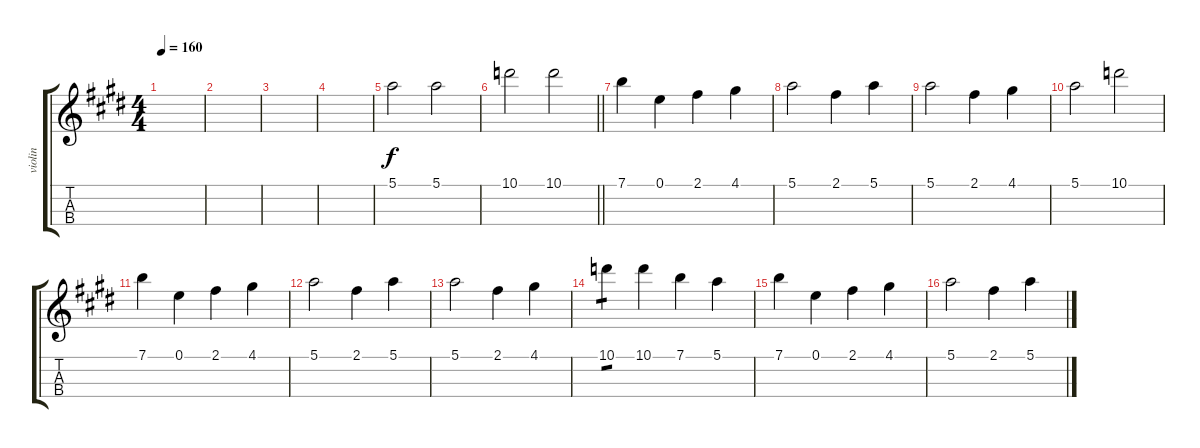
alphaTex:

\track ("violin" "violin") {instrument violin}
\staff {score tabs}
\tuning (E5 A4 D4 G3) {hide}
\ts (4 4)
\tempo 160
\clef g2
\ks e
|
|
|
|
5.1.2{dy f volume 11 instrument violin} 5.1.2 |
\barLineRight lightlight
10.1.2 10.1.2 |
\section ("" "")
7.1.4 0.1.4 2.1.4 4.1.4 |
5.1.2 2.1.4 5.1.4 |
5.1.2 2.1.4 4.1.4 |
5.1.2 10.1.2 |
7.1.4 0.1.4 2.1.4 4.1.4 |
5.1.2 2.1.4 5.1.4 |
5.1.2 2.1.4 4.1.4 |
10.1.4{tp 1} 10.1.4 7.1.4 5.1.4 |
7.1.4 0.1.4 2.1.4 4.1.4 |
5.1.2 2.1.4 5.1.4
